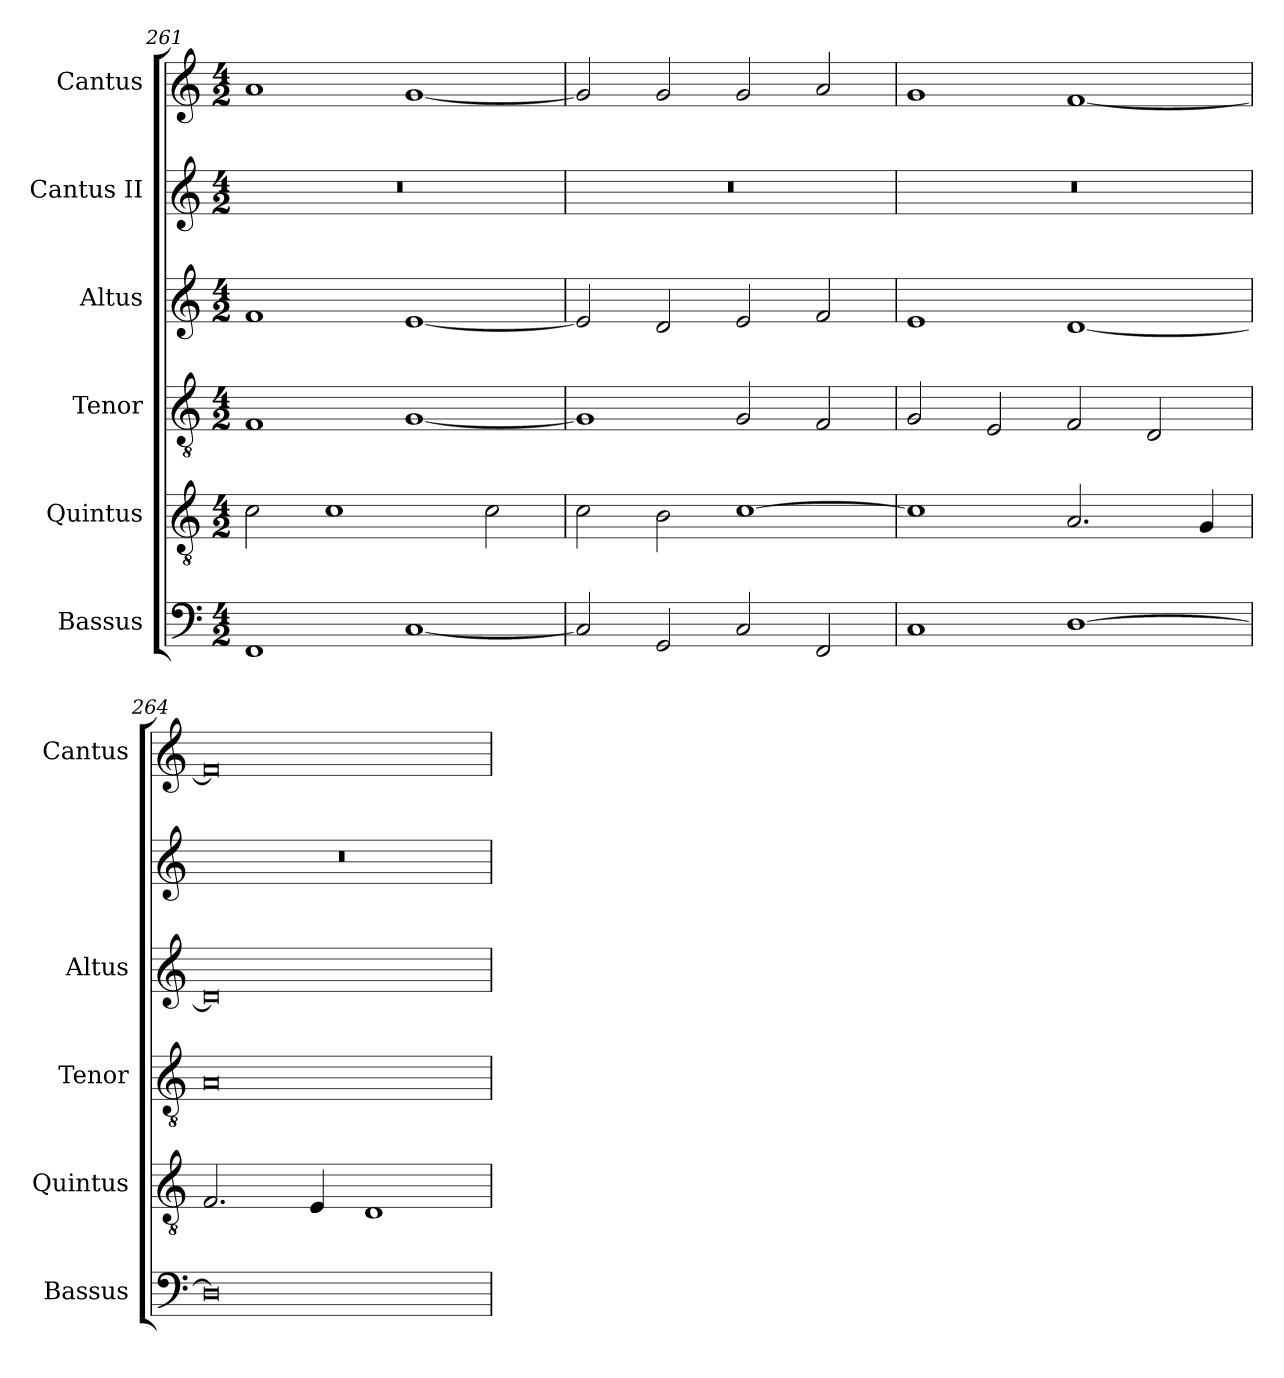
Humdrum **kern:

**kern	**kern	**kern	**kern	**kern	**kern
*part6	*part5	*part4	*part3	*part2	*part1
*staff6	*staff5	*staff4	*staff3	*staff2	*staff1
*I"Bassus	*I"Quintus	*I"Tenor	*I"Altus	*I"Cantus II	*I"Cantus
*I'Bassus	*I'Quintus	*I'Tenor	*I'Altus	*	*I'Cantus
*clefF4	*clefGv2	*clefGv2	*clefG2	*clefG2	*clefG2
*k[]	*k[]	*k[]	*k[]	*k[]	*k[]
*C:	*C:	*C:	*C:	*C:	*C:
*M4/2	*M4/2	*M4/2	*M4/2	*M4/2	*M4/2
=261	=261	=261	=261	=261	=261
1FF	2c\	1F	1f	0r	1a
.	1c	.	.	.	.
[<1C	.	[<1G	[<1e	.	[<1g
.	2c\	.	.	.	.
=262	=262	=262	=262	=262	=262
2C/]	2c\	1G]	2e/]	0r	2g/]
2GG/	2B\	.	2d/	.	2g/
2C/	[>1c	2G/	2e/	.	2g/
2FF/	.	2F/	2f/	.	2a/
=263	=263	=263	=263	=263	=263
1C	1c]	2G/	1e	0r	1g
.	.	2E/	.	.	.
[>1D	2.A/	2F/	[<1d	.	[<1f
.	.	2D/	.	.	.
.	4G/	.	.	.	.
=264	=264	=264	=264	=264	=264
0D]	2.F/	0A	0d]	0r	0f]
.	4E/	.	.	.	.
.	1D	.	.	.	.
=	=	=	=	=	=
*-	*-	*-	*-	*-	*-
